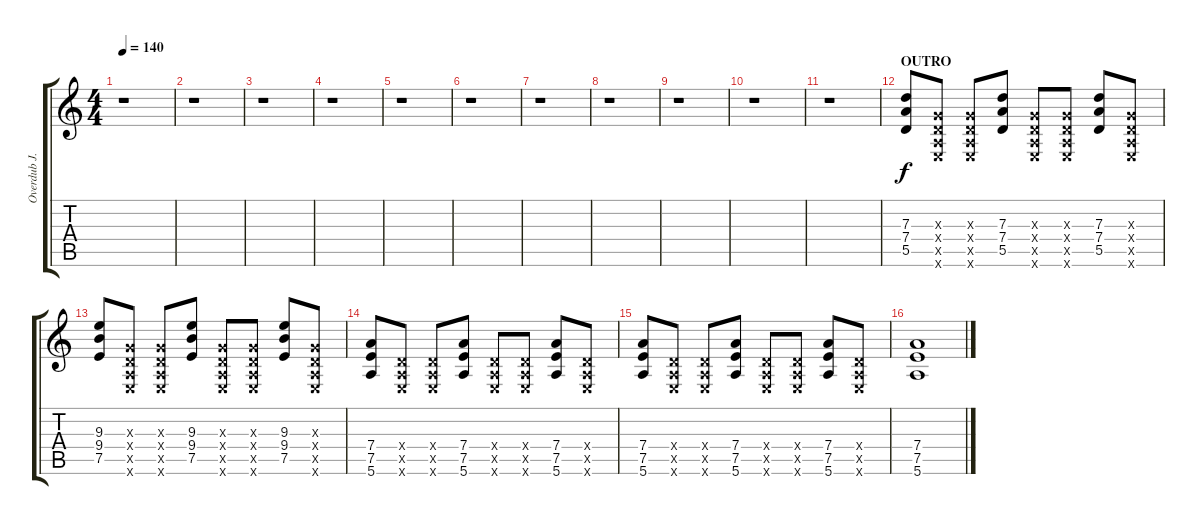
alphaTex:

\track ("Overdub J.C. Vertti" "Overdub J.") {instrument distortionguitar}
\staff {score tabs}
\tuning (E4 B3 G3 D3 A2 E2) {hide}
\ts (4 4)
\tempo 140
\clef g2
\ks c
r.1{dy f} |
r.1 |
r.1 |
r.1 |
r.1 |
r.1 |
r.1 |
r.1 |
r.1 |
r.1 |
r.1 |
\section ("" "OUTRO")
(7.3 7.4 5.5).8 (0.3{x} 0.4{x} 0.5{x} 0.6{x}).8 (0.3{x} 0.4{x} 0.5{x} 0.6{x}).8 (7.3 7.4 5.5).8 (0.3{x} 0.4{x} 0.5{x} 0.6{x}).8 (0.3{x} 0.4{x} 0.5{x} 0.6{x}).8 (7.3 7.4 5.5).8 (0.3{x} 0.4{x} 0.5{x} 0.6{x}).8 |
(9.3 9.4 7.5).8 (0.3{x} 0.4{x} 0.5{x} 0.6{x}).8 (0.3{x} 0.4{x} 0.5{x} 0.6{x}).8 (9.3 9.4 7.5).8 (0.3{x} 0.4{x} 0.5{x} 0.6{x}).8 (0.3{x} 0.4{x} 0.5{x} 0.6{x}).8 (9.3 9.4 7.5).8 (0.3{x} 0.4{x} 0.5{x} 0.6{x}).8 |
(7.4 7.5 5.6).8 (0.4{x} 0.5{x} 0.6{x}).8 (0.4{x} 0.5{x} 0.6{x}).8 (7.4 7.5 5.6).8 (0.4{x} 0.5{x} 0.6{x}).8 (0.4{x} 0.5{x} 0.6{x}).8 (7.4 7.5 5.6).8 (0.4{x} 0.5{x} 0.6{x}).8 |
(7.4 7.5 5.6).8 (0.4{x} 0.5{x} 0.6{x}).8 (0.4{x} 0.5{x} 0.6{x}).8 (7.4 7.5 5.6).8 (0.4{x} 0.5{x} 0.6{x}).8 (0.4{x} 0.5{x} 0.6{x}).8 (7.4 7.5 5.6).8 (0.4{x} 0.5{x} 0.6{x}).8 |
(7.4 7.5 5.6).1{volume 0}
